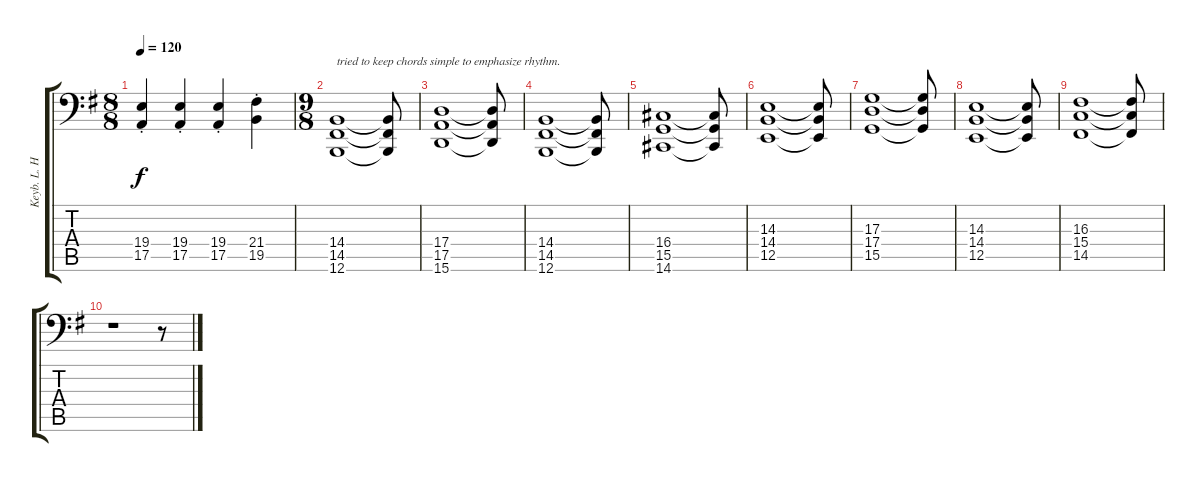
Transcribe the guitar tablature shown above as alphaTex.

\track ("Keyb. L. Hand" "Keyb. L. H") {instrument drawbarorgan}
\staff {score tabs}
\tuning (C3 G2 D2 A1 E1 B0) {hide}
\ts (8 8)
\tempo 120
\clef f4
\ks g
(19.4{st} 17.5{st}).4{dy f} (19.4{st} 17.5{st}).4 (19.4{st} 17.5{st}).4 (21.4{st} 19.5{st}).4 |
\ts (9 8)
(14.4 14.5 12.6).1{txt "tried to keep chords simple to emphasize rhythm."} (14.4{t} 14.5{t} 12.6{t}).8 |
(17.4 17.5 15.6).1 (17.4{t} 17.5{t} 15.6{t}).8 |
(14.4 14.5 12.6).1 (14.4{t} 14.5{t} 12.6{t}).8 |
(16.4 15.5 14.6).1 (16.4{t} 15.5{t} 14.6{t}).8 |
(14.3 14.4 12.5).1 (14.3{t} 14.4{t} 12.5{t}).8 |
(17.3 17.4 15.5).1 (17.3{t} 17.4{t} 15.5{t}).8 |
(14.3 14.4 12.5).1 (14.3{t} 14.4{t} 12.5{t}).8 |
(16.3 15.4 14.5).1 (16.3{t} 15.4{t} 14.5{t}).8 |
r.1 r.8
